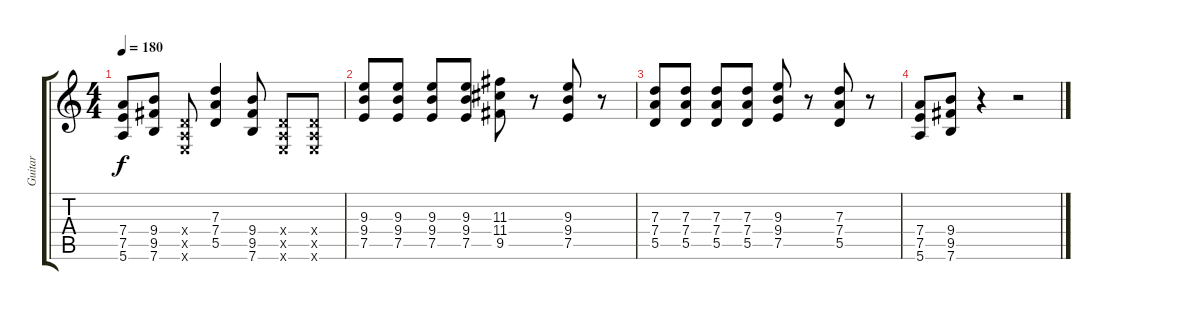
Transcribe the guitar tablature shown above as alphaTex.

\track ("Guitar" "Guitar") {instrument distortionguitar}
\staff {score tabs}
\tuning (E4 B3 G3 D3 A2 E2) {hide}
\ts (4 4)
\tempo 180
\clef g2
\ks c
(7.4 7.5 5.6).8{dy f} (9.4 9.5 7.6).8 (0.4{x} 0.5{x} 0.6{x}).8 (7.3 7.4 5.5).4 (9.4 9.5 7.6).8 (0.4{x} 0.5{x} 0.6{x}).8 (0.4{x} 0.5{x} 0.6{x}).8 |
(9.3 9.4 7.5).8 (9.3 9.4 7.5).8 (9.3 9.4 7.5).8 (9.3 9.4 7.5).8 (11.3 11.4 9.5).8 r.8 (9.3 9.4 7.5).8 r.8 |
(7.3 7.4 5.5).8 (7.3 7.4 5.5).8 (7.3 7.4 5.5).8 (7.3 7.4 5.5).8 (9.3 9.4 7.5).8 r.8 (7.3 7.4 5.5).8 r.8 |
(7.4 7.5 5.6).8 (9.4 9.5 7.6).8 r.4 r.2
